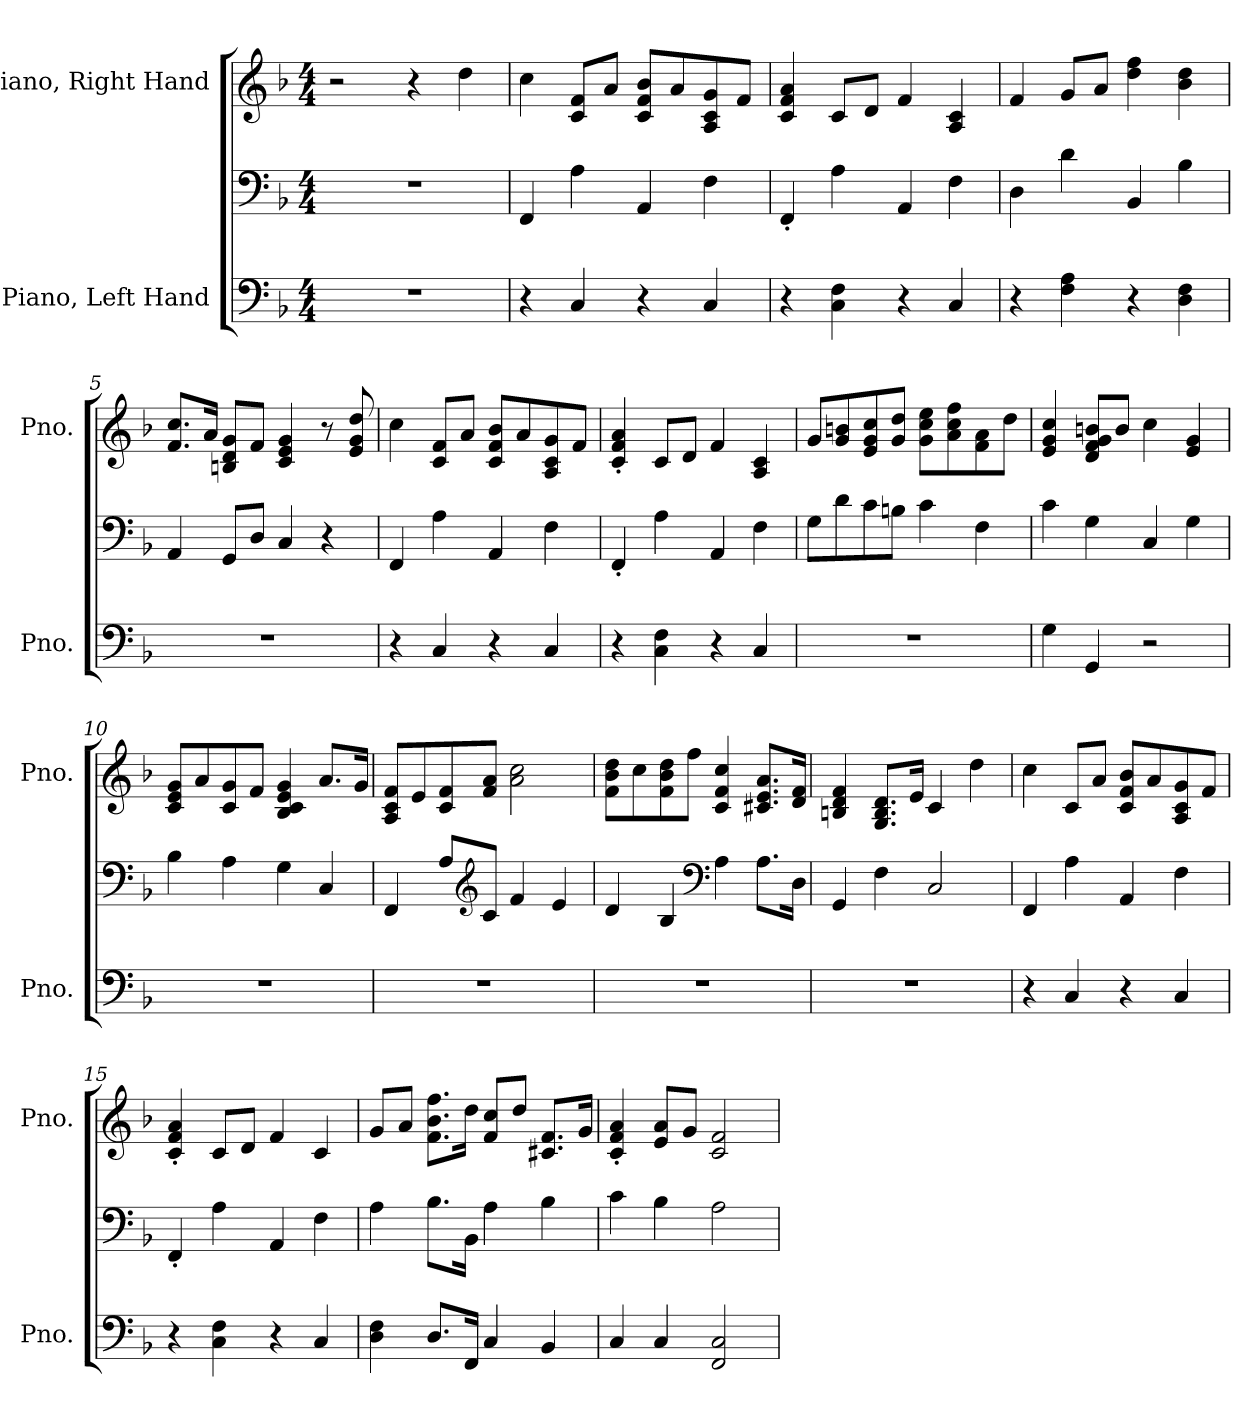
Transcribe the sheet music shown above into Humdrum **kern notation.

**kern	**kern	**kern
*part2	*part2	*part1
*staff3	*staff2	*staff1
*I"Piano, Left Hand	*	*I"Piano, Right Hand
*I'Pno.	*	*I'Pno.
*clefF4	*clefF4	*clefG2
*k[b-]	*k[b-]	*k[b-]
*M4/4	*M4/4	*M4/4
*MM100	*MM100	*MM100
=1	=1	=1
1r	1r	2r
.	.	4r
.	.	4dd\
=2	=2	=2
4r	4FF/	4cc\
4C/	4A\	8c/ 8f/L
.	.	8a/J
4r	4AA/	8c/ 8f/ 8b-/L
.	.	8a/
4C/	4F\	8A/ 8c/ 8g/
.	.	8f/J
=3	=3	=3
4r	4FF'/	4c/ 4f/ 4a/
4C\ 4F\	4A\	8c/L
.	.	8d/J
4r	4AA/	4f/
4C/	4F\	4A/ 4c/
=4	=4	=4
4r	4D\	4f/
4F\ 4A\	4d\	8g/L
.	.	8a/J
4r	4BB-/	4dd\ 4ff\
4D\ 4F\	4B-\	4b-\ 4dd\
=5	=5	=5
1r	4AA/	8.f/ 8.cc/L
.	.	16a/Jk
.	8GG/L	8Bn/ 8d/ 8g/L
.	8D/J	8f/J
.	4C/	4c/ 4e/ 4g/
.	4r	8r
.	.	8e/ 8g/ 8dd/
!!LO:LB:g=z
=6	=6	=6
4r	4FF/	4cc\
4C/	4A\	8c/ 8f/L
.	.	8a/J
4r	4AA/	8c/ 8f/ 8b-/L
.	.	8a/
4C/	4F\	8A/ 8c/ 8g/
.	.	8f/J
=7	=7	=7
4r	4FF'/	4c/' 4f/' 4a/'
4C\ 4F\	4A\	8c/L
.	.	8d/J
4r	4AA/	4f/
4C/	4F\	4A/ 4c/
=8	=8	=8
1r	8G\L	8g/L
.	8d\	8g/ 8bn/
.	8c\	8e/ 8g/ 8cc/
.	8Bn\J	8g/ 8dd/J
.	4c\	8g\ 8cc\ 8ee\L
.	.	8a\ 8cc\ 8ff\
.	4F\	8f\ 8a\
.	.	8dd\J
=9	=9	=9
4G\	4c\	4e/ 4g/ 4cc/
4GG/	4G\	8d/ 8f/ 8g/ 8bn/L
.	.	8b/J
2r	4C/	4cc\
.	4G\	4e/ 4g/
=10	=10	=10
1r	4B-\	8c/ 8e/ 8g/L
.	.	8a/
.	4A\	8c/ 8g/
.	.	8f/J
.	4G\	4B-/ 4c/ 4e/ 4g/
.	4C/	8.a/L
.	.	16g/Jk
!!LO:LB:g=z
=11	=11	=11
1r	4FF/	8A/ 8c/ 8f/L
.	.	8e/
.	8A/L	8c/ 8f/
*	*clefG2	*
.	8c/J	8f/ 8a/J
.	4f/	2a\ 2cc\
.	4e/	.
=12	=12	=12
1r	4d/	8f\ 8b-\ 8dd\L
.	.	8cc\
.	4B-/	8f\ 8b-\ 8dd\
.	.	8ff\J
*	*clefF4	*
.	4A\	4c/ 4f/ 4cc/
.	8.A\L	8.c#X/ 8.e/ 8.a/L
.	16D\Jk	16d/ 16f/Jk
=13	=13	=13
1r	4GG/	4Bn/ 4d/ 4f/
.	4F\	8.G/ 8.B/ 8.d/L
.	.	16e/Jk
.	2C/	4c/
.	.	4dd\
=14	=14	=14
4r	4FF/	4cc\
4C/	4A\	8c/L
.	.	8a/J
4r	4AA/	8c/ 8f/ 8b-/L
.	.	8a/
4C/	4F\	8A/ 8c/ 8g/
.	.	8f/J
=15	=15	=15
4r	4FF'/	4c/' 4f/' 4a/'
4C\ 4F\	4A\	8c/L
.	.	8d/J
4r	4AA/	4f/
4C/	4F\	4c/
!!LO:LB:g=z
=16	=16	=16
4D\ 4F\	4A\	8g/L
.	.	8a/J
8.D/L	8.B-\L	8.f\ 8.b-\ 8.ff\L
16FF/Jk	16BB-\Jk	16dd\Jk
4C/	4A\	8f/ 8cc/L
.	.	8dd/J
4BB-/	4B-\	8.c#X/ 8.f/L
.	.	16g/Jk
=17	=17	=17
4C/	4c\	4c/' 4f/' 4a/'
4C/	4B-\	8e/ 8a/L
.	.	8g/J
2FF/ 2C/	2A\	2c/ 2f/
=	=	=
*-	*-	*-
